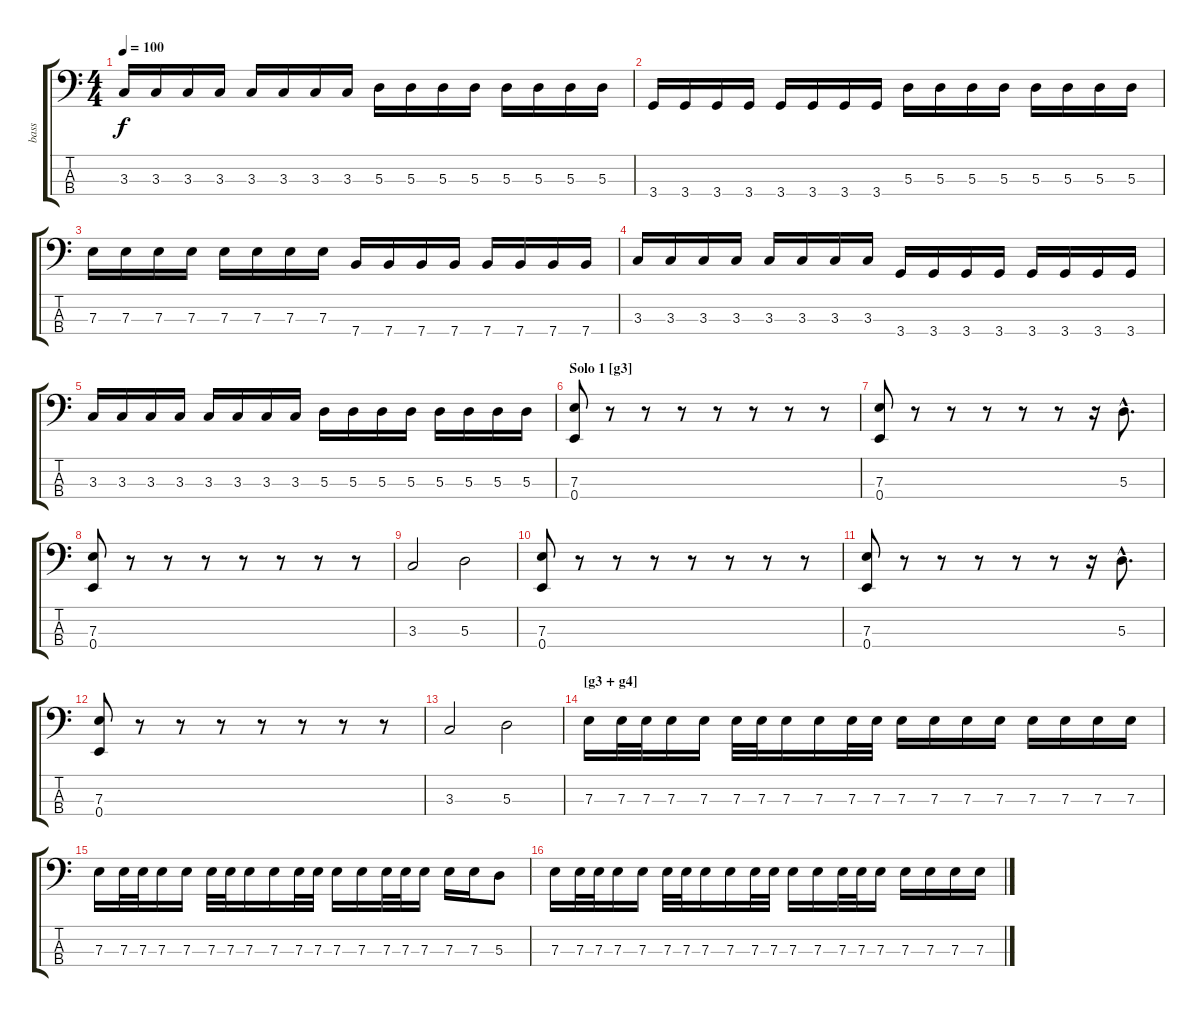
\track ("bass" "bass") {instrument electricbasspick}
\staff {score tabs}
\tuning (G2 D2 A1 E1) {hide}
\ts (4 4)
\tempo 100
\clef f4
\ks c
3.3.16{dy f} 3.3.16 3.3.16 3.3.16 3.3.16 3.3.16 3.3.16 3.3.16 5.3.16 5.3.16 5.3.16 5.3.16 5.3.16 5.3.16 5.3.16 5.3.16 |
3.4.16 3.4.16 3.4.16 3.4.16 3.4.16 3.4.16 3.4.16 3.4.16 5.3.16 5.3.16 5.3.16 5.3.16 5.3.16 5.3.16 5.3.16 5.3.16 |
7.3.16 7.3.16 7.3.16 7.3.16 7.3.16 7.3.16 7.3.16 7.3.16 7.4.16 7.4.16 7.4.16 7.4.16 7.4.16 7.4.16 7.4.16 7.4.16 |
3.3.16 3.3.16 3.3.16 3.3.16 3.3.16 3.3.16 3.3.16 3.3.16 3.4.16 3.4.16 3.4.16 3.4.16 3.4.16 3.4.16 3.4.16 3.4.16 |
3.3.16 3.3.16 3.3.16 3.3.16 3.3.16 3.3.16 3.3.16 3.3.16 5.3.16 5.3.16 5.3.16 5.3.16 5.3.16 5.3.16 5.3.16 5.3.16 |
\section ("" "Solo 1 [g3]")
(7.3 0.4).8 r.8 r.8 r.8 r.8 r.8 r.8 r.8 |
(7.3 0.4).8 r.8 r.8 r.8 r.8 r.8 r.16 5.3{hac}.8{d} |
(7.3 0.4).8 r.8 r.8 r.8 r.8 r.8 r.8 r.8 |
3.3.2 5.3.2 |
(7.3 0.4).8 r.8 r.8 r.8 r.8 r.8 r.8 r.8 |
(7.3 0.4).8 r.8 r.8 r.8 r.8 r.8 r.16 5.3{hac}.8{d} |
(7.3 0.4).8 r.8 r.8 r.8 r.8 r.8 r.8 r.8 |
3.3.2 5.3.2 |
\section ("" "[g3 + g4]")
7.3.16 7.3.32 7.3.32 7.3.16 7.3.16 7.3.32 7.3.32 7.3.16 7.3.16 7.3.32 7.3.32 7.3.16 7.3.16 7.3.16 7.3.16 7.3.16 7.3.16 7.3.16 7.3.16 |
7.3.16 7.3.32 7.3.32 7.3.16 7.3.16 7.3.32 7.3.32 7.3.16 7.3.16 7.3.32 7.3.32 7.3.16 7.3.16 7.3.32 7.3.32 7.3.16 7.3.16 7.3.16 5.3.8 |
7.3.16 7.3.32 7.3.32 7.3.16 7.3.16 7.3.32 7.3.32 7.3.16 7.3.16 7.3.32 7.3.32 7.3.16 7.3.16 7.3.32 7.3.32 7.3.16 7.3.16 7.3.16 7.3.16 7.3.16
